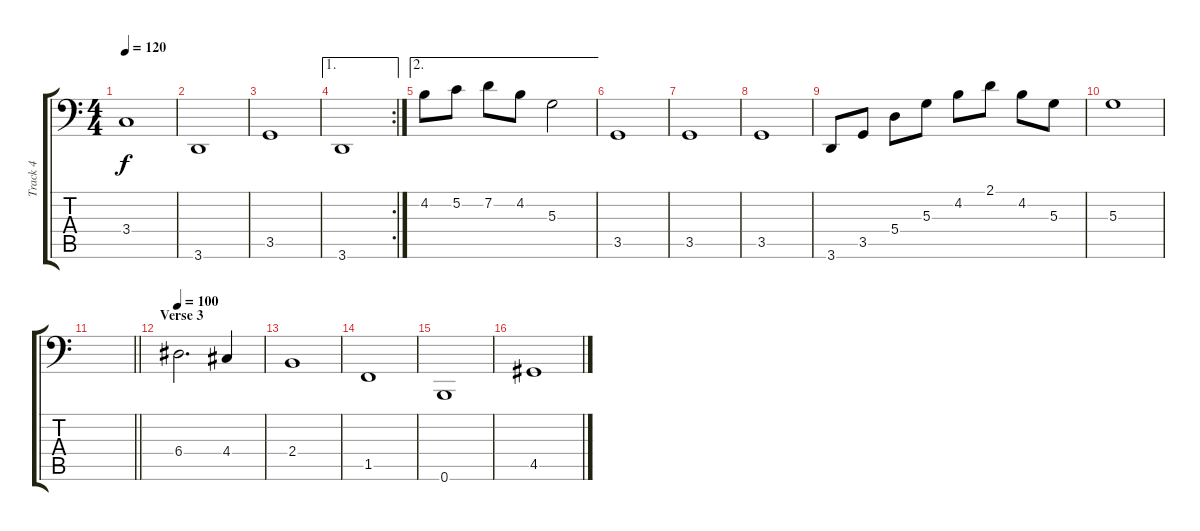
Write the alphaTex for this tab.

\track ("Track 4" "Track 4") {instrument electricbassfinger}
\staff {score tabs}
\tuning (C3 G2 D2 A1 E1 B0) {hide}
\ts (4 4)
\tempo 120
\clef f4
\ks c
3.4.1{dy f} |
3.6.1 |
3.5.1 |
\ae 1
\rc 2
3.6.1 |
\ae 2
4.2.8 5.2.8 7.2.8 4.2.8 5.3.2 |
3.5.1 |
3.5.1 |
3.5.1 |
3.6.8 3.5.8 5.4.8 5.3.8 4.2.8 2.1.8 4.2.8 5.3.8 |
5.3.1 |
\barLineRight lightlight
|
\section ("" "Verse 3")
\tempo 100
6.4.2{d} 4.4.4 |
2.4.1 |
1.5.1 |
0.6.1 |
4.5.1
